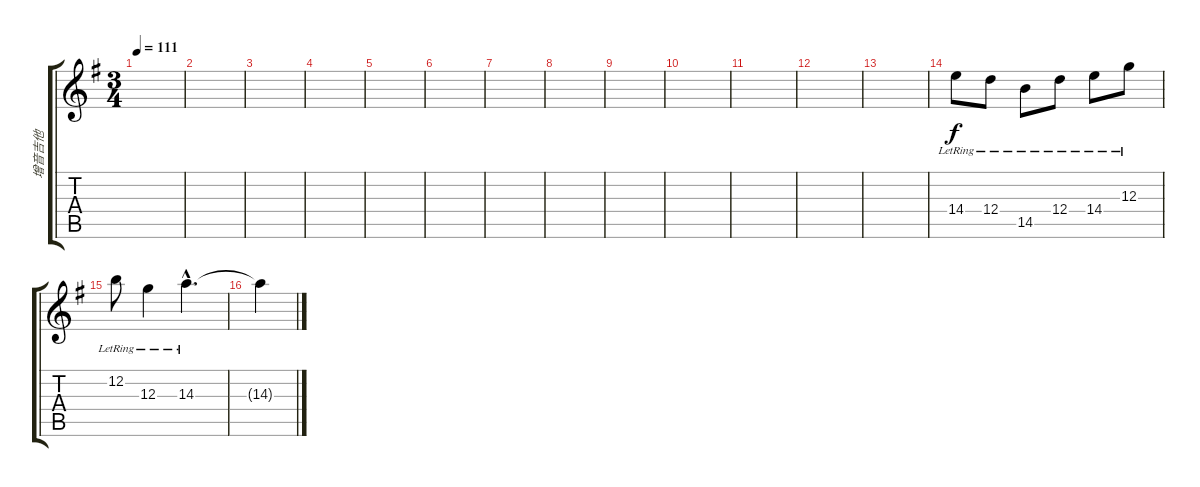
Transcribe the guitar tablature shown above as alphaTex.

\track ("增音吉他" "增音吉他") {instrument acousticguitarnylon}
\staff {score tabs}
\tuning (E4 B3 G3 D3 A2 E2) {hide}
\ts (3 4)
\tempo 111
\clef g2
\ks g
|
|
|
|
|
|
|
|
|
|
|
|
|
14.4{lr}.8 12.4{lr}.8 14.5{lr}.8 12.4{lr}.8 14.4{lr}.8 12.3{lr}.8 |
12.2{lr}.8 12.3{lr}.4 14.3{hac lr}.4{d} |
14.3{t}.4
